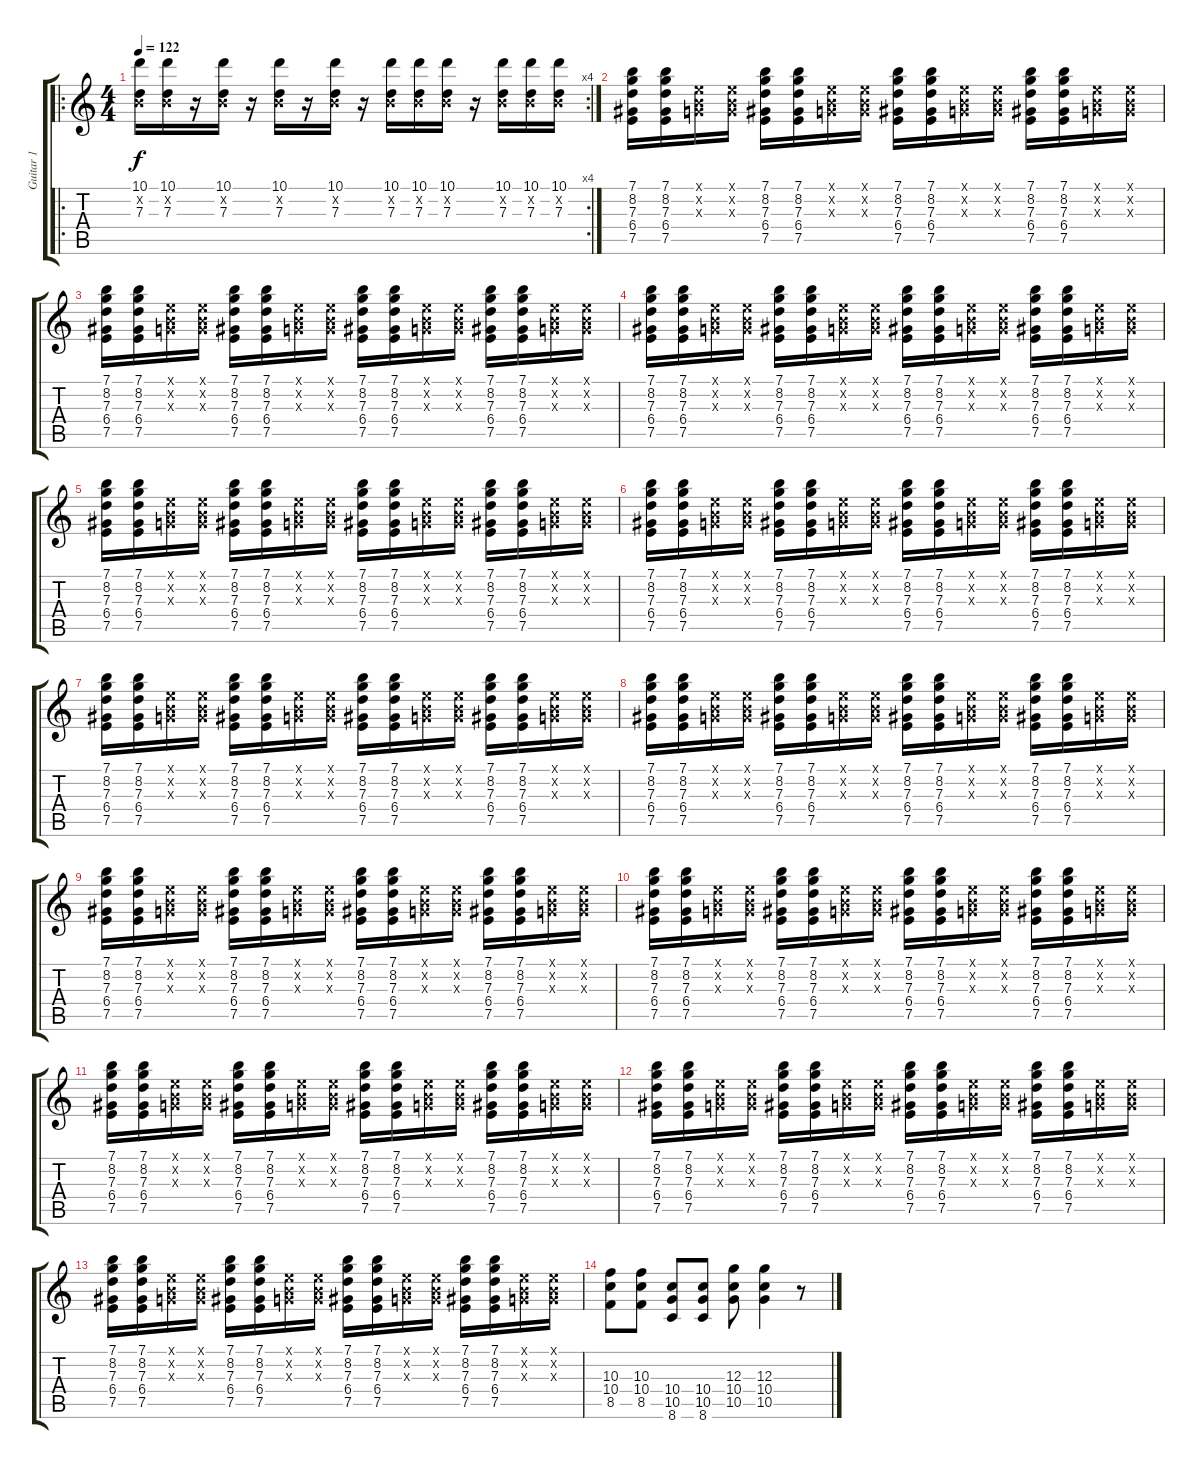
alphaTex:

\track ("Guitar 1" "Guitar 1") {instrument distortionguitar}
\staff {score tabs}
\tuning (E4 B3 G3 D3 A2 E2) {hide}
\ro
\rc 4
\ts (4 4)
\tempo 122
\clef g2
\ks c
(10.1 0.2{x} 7.3).16{dy f instrument distortionguitar} (10.1 0.2{x} 7.3).16 r.16 (10.1 0.2{x} 7.3).16 r.16 (10.1 0.2{x} 7.3).16 r.16 (10.1 0.2{x} 7.3).16 r.16 (10.1 0.2{x} 7.3).16 (10.1 0.2{x} 7.3).16 (10.1 0.2{x} 7.3).16 r.16 (10.1 0.2{x} 7.3).16 (10.1 0.2{x} 7.3).16 (10.1 0.2{x} 7.3).16 |
(7.1 8.2 7.3 6.4 7.5).16 (7.1 8.2 7.3 6.4 7.5).16 (0.1{x} 0.2{x} 0.3{x}).16 (0.1{x} 0.2{x} 0.3{x}).16 (7.1 8.2 7.3 6.4 7.5).16 (7.1 8.2 7.3 6.4 7.5).16 (0.1{x} 0.2{x} 0.3{x}).16 (0.1{x} 0.2{x} 0.3{x}).16 (7.1 8.2 7.3 6.4 7.5).16 (7.1 8.2 7.3 6.4 7.5).16 (0.1{x} 0.2{x} 0.3{x}).16 (0.1{x} 0.2{x} 0.3{x}).16 (7.1 8.2 7.3 6.4 7.5).16 (7.1 8.2 7.3 6.4 7.5).16 (0.1{x} 0.2{x} 0.3{x}).16 (0.1{x} 0.2{x} 0.3{x}).16 |
(7.1 8.2 7.3 6.4 7.5).16 (7.1 8.2 7.3 6.4 7.5).16 (0.1{x} 0.2{x} 0.3{x}).16 (0.1{x} 0.2{x} 0.3{x}).16 (7.1 8.2 7.3 6.4 7.5).16 (7.1 8.2 7.3 6.4 7.5).16 (0.1{x} 0.2{x} 0.3{x}).16 (0.1{x} 0.2{x} 0.3{x}).16 (7.1 8.2 7.3 6.4 7.5).16 (7.1 8.2 7.3 6.4 7.5).16 (0.1{x} 0.2{x} 0.3{x}).16 (0.1{x} 0.2{x} 0.3{x}).16 (7.1 8.2 7.3 6.4 7.5).16 (7.1 8.2 7.3 6.4 7.5).16 (0.1{x} 0.2{x} 0.3{x}).16 (0.1{x} 0.2{x} 0.3{x}).16 |
(7.1 8.2 7.3 6.4 7.5).16 (7.1 8.2 7.3 6.4 7.5).16 (0.1{x} 0.2{x} 0.3{x}).16 (0.1{x} 0.2{x} 0.3{x}).16 (7.1 8.2 7.3 6.4 7.5).16 (7.1 8.2 7.3 6.4 7.5).16 (0.1{x} 0.2{x} 0.3{x}).16 (0.1{x} 0.2{x} 0.3{x}).16 (7.1 8.2 7.3 6.4 7.5).16 (7.1 8.2 7.3 6.4 7.5).16 (0.1{x} 0.2{x} 0.3{x}).16 (0.1{x} 0.2{x} 0.3{x}).16 (7.1 8.2 7.3 6.4 7.5).16 (7.1 8.2 7.3 6.4 7.5).16 (0.1{x} 0.2{x} 0.3{x}).16 (0.1{x} 0.2{x} 0.3{x}).16 |
(7.1 8.2 7.3 6.4 7.5).16 (7.1 8.2 7.3 6.4 7.5).16 (0.1{x} 0.2{x} 0.3{x}).16 (0.1{x} 0.2{x} 0.3{x}).16 (7.1 8.2 7.3 6.4 7.5).16 (7.1 8.2 7.3 6.4 7.5).16 (0.1{x} 0.2{x} 0.3{x}).16 (0.1{x} 0.2{x} 0.3{x}).16 (7.1 8.2 7.3 6.4 7.5).16 (7.1 8.2 7.3 6.4 7.5).16 (0.1{x} 0.2{x} 0.3{x}).16 (0.1{x} 0.2{x} 0.3{x}).16 (7.1 8.2 7.3 6.4 7.5).16 (7.1 8.2 7.3 6.4 7.5).16 (0.1{x} 0.2{x} 0.3{x}).16 (0.1{x} 0.2{x} 0.3{x}).16 |
(7.1 8.2 7.3 6.4 7.5).16 (7.1 8.2 7.3 6.4 7.5).16 (0.1{x} 0.2{x} 0.3{x}).16 (0.1{x} 0.2{x} 0.3{x}).16 (7.1 8.2 7.3 6.4 7.5).16 (7.1 8.2 7.3 6.4 7.5).16 (0.1{x} 0.2{x} 0.3{x}).16 (0.1{x} 0.2{x} 0.3{x}).16 (7.1 8.2 7.3 6.4 7.5).16 (7.1 8.2 7.3 6.4 7.5).16 (0.1{x} 0.2{x} 0.3{x}).16 (0.1{x} 0.2{x} 0.3{x}).16 (7.1 8.2 7.3 6.4 7.5).16 (7.1 8.2 7.3 6.4 7.5).16 (0.1{x} 0.2{x} 0.3{x}).16 (0.1{x} 0.2{x} 0.3{x}).16 |
(7.1 8.2 7.3 6.4 7.5).16 (7.1 8.2 7.3 6.4 7.5).16 (0.1{x} 0.2{x} 0.3{x}).16 (0.1{x} 0.2{x} 0.3{x}).16 (7.1 8.2 7.3 6.4 7.5).16 (7.1 8.2 7.3 6.4 7.5).16 (0.1{x} 0.2{x} 0.3{x}).16 (0.1{x} 0.2{x} 0.3{x}).16 (7.1 8.2 7.3 6.4 7.5).16 (7.1 8.2 7.3 6.4 7.5).16 (0.1{x} 0.2{x} 0.3{x}).16 (0.1{x} 0.2{x} 0.3{x}).16 (7.1 8.2 7.3 6.4 7.5).16 (7.1 8.2 7.3 6.4 7.5).16 (0.1{x} 0.2{x} 0.3{x}).16 (0.1{x} 0.2{x} 0.3{x}).16 |
(7.1 8.2 7.3 6.4 7.5).16 (7.1 8.2 7.3 6.4 7.5).16 (0.1{x} 0.2{x} 0.3{x}).16 (0.1{x} 0.2{x} 0.3{x}).16 (7.1 8.2 7.3 6.4 7.5).16 (7.1 8.2 7.3 6.4 7.5).16 (0.1{x} 0.2{x} 0.3{x}).16 (0.1{x} 0.2{x} 0.3{x}).16 (7.1 8.2 7.3 6.4 7.5).16 (7.1 8.2 7.3 6.4 7.5).16 (0.1{x} 0.2{x} 0.3{x}).16 (0.1{x} 0.2{x} 0.3{x}).16 (7.1 8.2 7.3 6.4 7.5).16 (7.1 8.2 7.3 6.4 7.5).16 (0.1{x} 0.2{x} 0.3{x}).16 (0.1{x} 0.2{x} 0.3{x}).16 |
(7.1 8.2 7.3 6.4 7.5).16 (7.1 8.2 7.3 6.4 7.5).16 (0.1{x} 0.2{x} 0.3{x}).16 (0.1{x} 0.2{x} 0.3{x}).16 (7.1 8.2 7.3 6.4 7.5).16 (7.1 8.2 7.3 6.4 7.5).16 (0.1{x} 0.2{x} 0.3{x}).16 (0.1{x} 0.2{x} 0.3{x}).16 (7.1 8.2 7.3 6.4 7.5).16 (7.1 8.2 7.3 6.4 7.5).16 (0.1{x} 0.2{x} 0.3{x}).16 (0.1{x} 0.2{x} 0.3{x}).16 (7.1 8.2 7.3 6.4 7.5).16 (7.1 8.2 7.3 6.4 7.5).16 (0.1{x} 0.2{x} 0.3{x}).16 (0.1{x} 0.2{x} 0.3{x}).16 |
(7.1 8.2 7.3 6.4 7.5).16 (7.1 8.2 7.3 6.4 7.5).16 (0.1{x} 0.2{x} 0.3{x}).16 (0.1{x} 0.2{x} 0.3{x}).16 (7.1 8.2 7.3 6.4 7.5).16 (7.1 8.2 7.3 6.4 7.5).16 (0.1{x} 0.2{x} 0.3{x}).16 (0.1{x} 0.2{x} 0.3{x}).16 (7.1 8.2 7.3 6.4 7.5).16 (7.1 8.2 7.3 6.4 7.5).16 (0.1{x} 0.2{x} 0.3{x}).16 (0.1{x} 0.2{x} 0.3{x}).16 (7.1 8.2 7.3 6.4 7.5).16 (7.1 8.2 7.3 6.4 7.5).16 (0.1{x} 0.2{x} 0.3{x}).16 (0.1{x} 0.2{x} 0.3{x}).16 |
(7.1 8.2 7.3 6.4 7.5).16 (7.1 8.2 7.3 6.4 7.5).16 (0.1{x} 0.2{x} 0.3{x}).16 (0.1{x} 0.2{x} 0.3{x}).16 (7.1 8.2 7.3 6.4 7.5).16 (7.1 8.2 7.3 6.4 7.5).16 (0.1{x} 0.2{x} 0.3{x}).16 (0.1{x} 0.2{x} 0.3{x}).16 (7.1 8.2 7.3 6.4 7.5).16 (7.1 8.2 7.3 6.4 7.5).16 (0.1{x} 0.2{x} 0.3{x}).16 (0.1{x} 0.2{x} 0.3{x}).16 (7.1 8.2 7.3 6.4 7.5).16 (7.1 8.2 7.3 6.4 7.5).16 (0.1{x} 0.2{x} 0.3{x}).16 (0.1{x} 0.2{x} 0.3{x}).16 |
(7.1 8.2 7.3 6.4 7.5).16 (7.1 8.2 7.3 6.4 7.5).16 (0.1{x} 0.2{x} 0.3{x}).16 (0.1{x} 0.2{x} 0.3{x}).16 (7.1 8.2 7.3 6.4 7.5).16 (7.1 8.2 7.3 6.4 7.5).16 (0.1{x} 0.2{x} 0.3{x}).16 (0.1{x} 0.2{x} 0.3{x}).16 (7.1 8.2 7.3 6.4 7.5).16 (7.1 8.2 7.3 6.4 7.5).16 (0.1{x} 0.2{x} 0.3{x}).16 (0.1{x} 0.2{x} 0.3{x}).16 (7.1 8.2 7.3 6.4 7.5).16 (7.1 8.2 7.3 6.4 7.5).16 (0.1{x} 0.2{x} 0.3{x}).16 (0.1{x} 0.2{x} 0.3{x}).16 |
(7.1 8.2 7.3 6.4 7.5).16 (7.1 8.2 7.3 6.4 7.5).16 (0.1{x} 0.2{x} 0.3{x}).16 (0.1{x} 0.2{x} 0.3{x}).16 (7.1 8.2 7.3 6.4 7.5).16 (7.1 8.2 7.3 6.4 7.5).16 (0.1{x} 0.2{x} 0.3{x}).16 (0.1{x} 0.2{x} 0.3{x}).16 (7.1 8.2 7.3 6.4 7.5).16 (7.1 8.2 7.3 6.4 7.5).16 (0.1{x} 0.2{x} 0.3{x}).16 (0.1{x} 0.2{x} 0.3{x}).16 (7.1 8.2 7.3 6.4 7.5).16 (7.1 8.2 7.3 6.4 7.5).16 (0.1{x} 0.2{x} 0.3{x}).16 (0.1{x} 0.2{x} 0.3{x}).16 |
(10.3 10.4 8.5).8 (10.3 10.4 8.5).8 (10.4 10.5 8.6).8 (10.4 10.5 8.6).8 (12.3 10.4 10.5).8 (12.3 10.4 10.5).4 r.8
